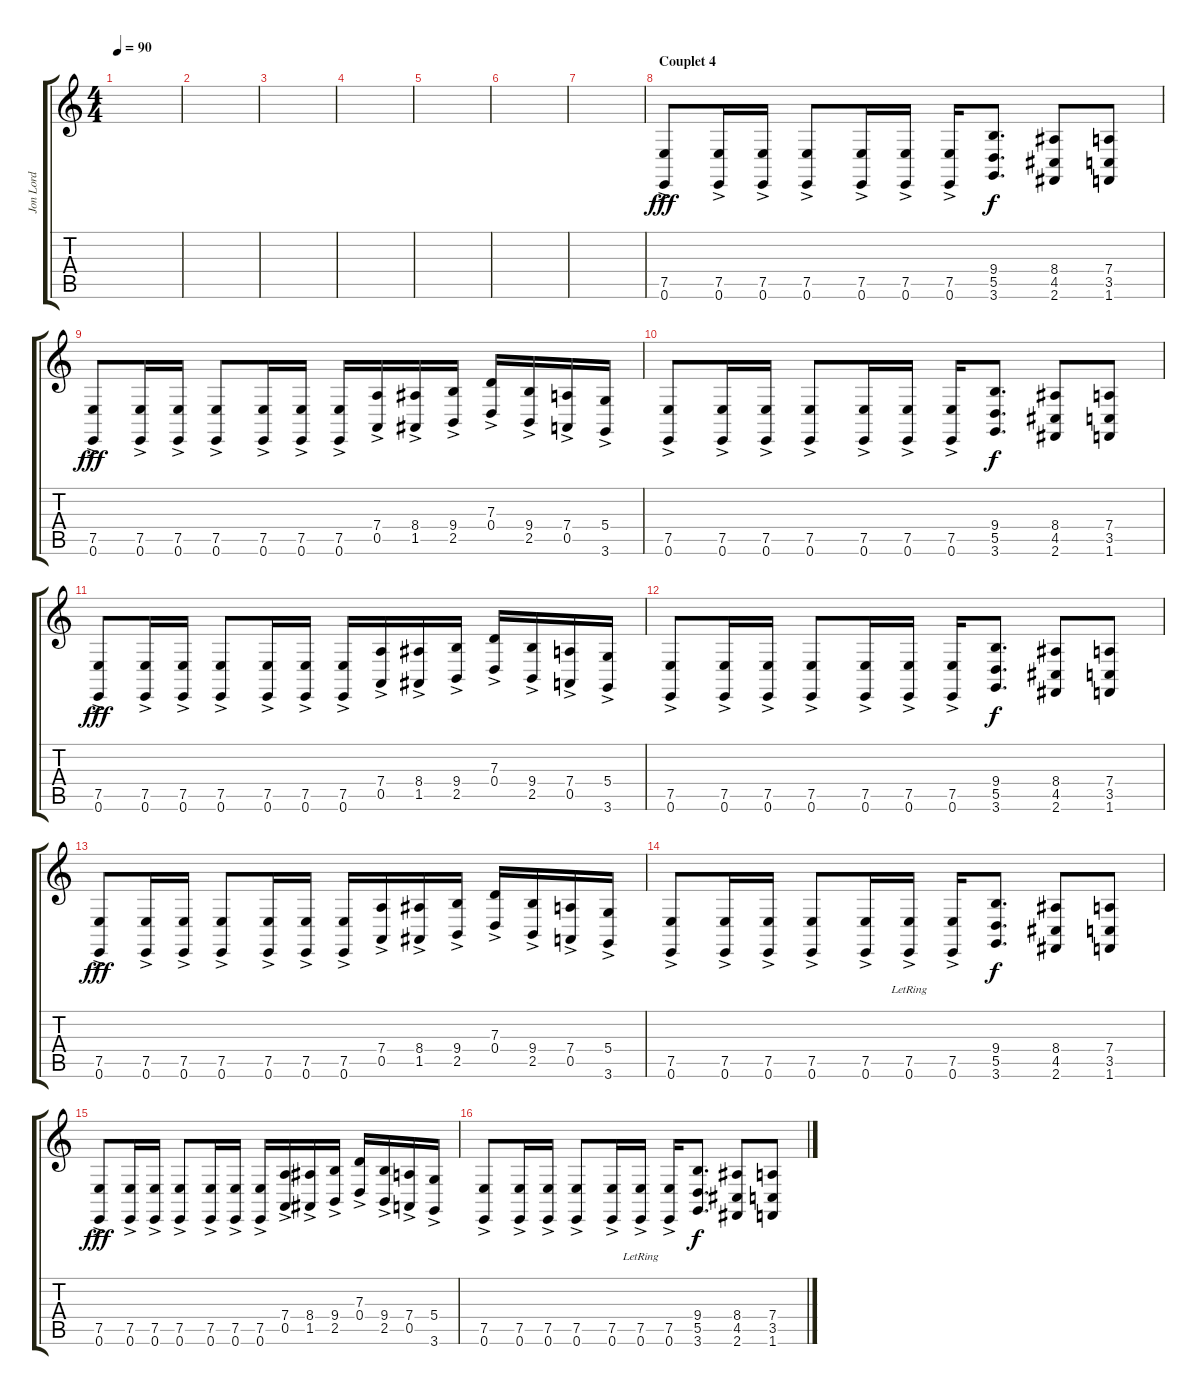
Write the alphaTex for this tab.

\track ("Jon Lord" "Jon Lord") {instrument drawbarorgan}
\staff {score tabs}
\tuning (E4 B3 G3 D3 A2 E2) {hide}
\ts (4 4)
\tempo 90
\clef g2
\ks c
|
|
|
|
|
|
|
\section ("" "Couplet 4 ")
(7.5{ac} 0.6).8{dy fff} (7.5{ac} 0.6).16 (7.5{ac} 0.6).16 (7.5{ac} 0.6).8 (7.5{ac} 0.6).16 (7.5{ac} 0.6).16 (7.5{ac} 0.6).16 (9.4 5.5 3.6).8{d dy f} (8.4 4.5 2.6).8 (7.4 3.5 1.6).8 |
(7.5{ac} 0.6).8{dy fff} (7.5{ac} 0.6).16 (7.5{ac} 0.6).16 (7.5{ac} 0.6).8 (7.5{ac} 0.6).16 (7.5{ac} 0.6).16 (7.5{ac} 0.6).16 (7.4{ac} 0.5).16 (8.4{ac} 1.5).16 (9.4{ac} 2.5).16 (7.3{ac} 0.4).16 (9.4{ac} 2.5).16 (7.4{ac} 0.5).16 (5.4{ac} 3.6).16 |
(7.5{ac} 0.6).8 (7.5{ac} 0.6).16 (7.5{ac} 0.6).16 (7.5{ac} 0.6).8 (7.5{ac} 0.6).16 (7.5{ac} 0.6).16 (7.5{ac} 0.6).16 (9.4 5.5 3.6).8{d dy f} (8.4 4.5 2.6).8 (7.4 3.5 1.6).8 |
(7.5{ac} 0.6).8{dy fff} (7.5{ac} 0.6).16 (7.5{ac} 0.6).16 (7.5{ac} 0.6).8 (7.5{ac} 0.6).16 (7.5{ac} 0.6).16 (7.5{ac} 0.6).16 (7.4{ac} 0.5).16 (8.4{ac} 1.5).16 (9.4{ac} 2.5).16 (7.3{ac} 0.4).16 (9.4{ac} 2.5).16 (7.4{ac} 0.5).16 (5.4{ac} 3.6).16 |
(7.5{ac} 0.6).8 (7.5{ac} 0.6).16 (7.5{ac} 0.6).16 (7.5{ac} 0.6).8 (7.5{ac} 0.6).16 (7.5{ac} 0.6).16 (7.5{ac} 0.6).16 (9.4 5.5 3.6).8{d dy f} (8.4 4.5 2.6).8 (7.4 3.5 1.6).8 |
(7.5{ac} 0.6).8{dy fff} (7.5{ac} 0.6).16 (7.5{ac} 0.6).16 (7.5{ac} 0.6).8 (7.5{ac} 0.6).16 (7.5{ac} 0.6).16 (7.5{ac} 0.6).16 (7.4{ac} 0.5).16 (8.4{ac} 1.5).16 (9.4{ac} 2.5).16 (7.3{ac} 0.4).16 (9.4{ac} 2.5).16 (7.4{ac} 0.5).16 (5.4{ac} 3.6).16 |
(7.5{ac} 0.6).8 (7.5{ac} 0.6).16 (7.5{ac} 0.6).16 (7.5{ac} 0.6).8 (7.5{ac} 0.6).16 (7.5{ac lr} 0.6).16 (7.5{ac} 0.6).16 (9.4 5.5 3.6).8{d dy f} (8.4 4.5 2.6).8 (7.4 3.5 1.6).8 |
(7.5{ac} 0.6).8{dy fff} (7.5{ac} 0.6).16 (7.5{ac} 0.6).16 (7.5{ac} 0.6).8 (7.5{ac} 0.6).16 (7.5{ac} 0.6).16 (7.5{ac} 0.6).16 (7.4{ac} 0.5).16 (8.4{ac} 1.5).16 (9.4{ac} 2.5).16 (7.3{ac} 0.4).16 (9.4{ac} 2.5).16 (7.4{ac} 0.5).16 (5.4{ac} 3.6).16 |
(7.5{ac} 0.6).8 (7.5{ac} 0.6).16 (7.5{ac} 0.6).16 (7.5{ac} 0.6).8 (7.5{ac} 0.6).16 (7.5{ac lr} 0.6).16 (7.5{ac} 0.6).16 (9.4 5.5 3.6).8{d dy f} (8.4 4.5 2.6).8 (7.4 3.5 1.6).8
